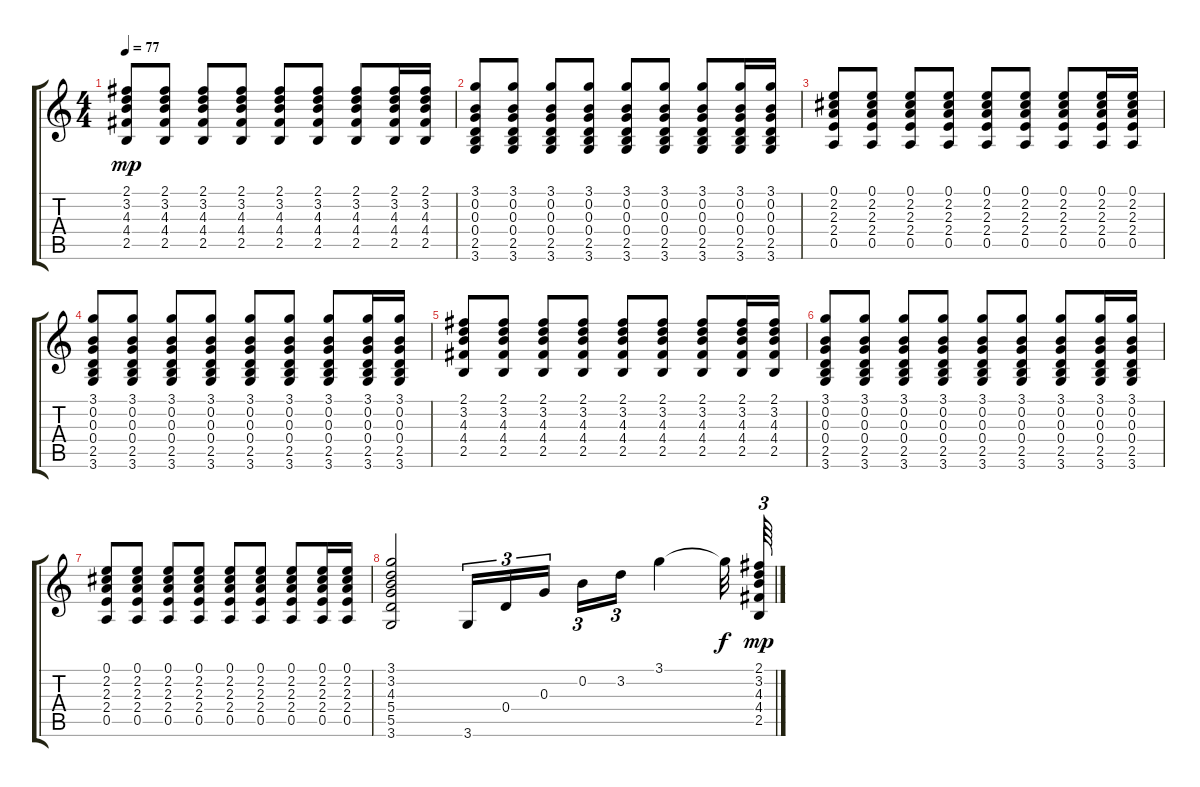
\track "" {instrument acousticguitarsteel}
\staff {score tabs}
\tuning (E4 B3 G3 D3 A2 E2) {hide}
\ts (4 4)
\tempo 77
\clef g2
\ks c
(2.1 3.2 4.3 4.4 2.5).8{dy mp} (2.1 3.2 4.3 4.4 2.5).8 (2.1 3.2 4.3 4.4 2.5).8 (2.1 3.2 4.3 4.4 2.5).8 (2.1 3.2 4.3 4.4 2.5).8 (2.1 3.2 4.3 4.4 2.5).8 (2.1 3.2 4.3 4.4 2.5).8 (2.1 3.2 4.3 4.4 2.5).16 (2.1 3.2 4.3 4.4 2.5).16 |
(3.1 0.2 0.3 0.4 2.5 3.6).8 (3.1 0.2 0.3 0.4 2.5 3.6).8 (3.1 0.2 0.3 0.4 2.5 3.6).8 (3.1 0.2 0.3 0.4 2.5 3.6).8 (3.1 0.2 0.3 0.4 2.5 3.6).8 (3.1 0.2 0.3 0.4 2.5 3.6).8 (3.1 0.2 0.3 0.4 2.5 3.6).8 (3.1 0.2 0.3 0.4 2.5 3.6).16 (3.1 0.2 0.3 0.4 2.5 3.6).16 |
(0.1 2.2 2.3 2.4 0.5).8 (0.1 2.2 2.3 2.4 0.5).8 (0.1 2.2 2.3 2.4 0.5).8 (0.1 2.2 2.3 2.4 0.5).8 (0.1 2.2 2.3 2.4 0.5).8 (0.1 2.2 2.3 2.4 0.5).8 (0.1 2.2 2.3 2.4 0.5).8 (0.1 2.2 2.3 2.4 0.5).16 (0.1 2.2 2.3 2.4 0.5).16 |
(3.1 0.2 0.3 0.4 2.5 3.6).8 (3.1 0.2 0.3 0.4 2.5 3.6).8 (3.1 0.2 0.3 0.4 2.5 3.6).8 (3.1 0.2 0.3 0.4 2.5 3.6).8 (3.1 0.2 0.3 0.4 2.5 3.6).8 (3.1 0.2 0.3 0.4 2.5 3.6).8 (3.1 0.2 0.3 0.4 2.5 3.6).8 (3.1 0.2 0.3 0.4 2.5 3.6).16 (3.1 0.2 0.3 0.4 2.5 3.6).16 |
(2.1 3.2 4.3 4.4 2.5).8 (2.1 3.2 4.3 4.4 2.5).8 (2.1 3.2 4.3 4.4 2.5).8 (2.1 3.2 4.3 4.4 2.5).8 (2.1 3.2 4.3 4.4 2.5).8 (2.1 3.2 4.3 4.4 2.5).8 (2.1 3.2 4.3 4.4 2.5).8 (2.1 3.2 4.3 4.4 2.5).16 (2.1 3.2 4.3 4.4 2.5).16 |
(3.1 0.2 0.3 0.4 2.5 3.6).8 (3.1 0.2 0.3 0.4 2.5 3.6).8 (3.1 0.2 0.3 0.4 2.5 3.6).8 (3.1 0.2 0.3 0.4 2.5 3.6).8 (3.1 0.2 0.3 0.4 2.5 3.6).8 (3.1 0.2 0.3 0.4 2.5 3.6).8 (3.1 0.2 0.3 0.4 2.5 3.6).8 (3.1 0.2 0.3 0.4 2.5 3.6).16 (3.1 0.2 0.3 0.4 2.5 3.6).16 |
(0.1 2.2 2.3 2.4 0.5).8 (0.1 2.2 2.3 2.4 0.5).8 (0.1 2.2 2.3 2.4 0.5).8 (0.1 2.2 2.3 2.4 0.5).8 (0.1 2.2 2.3 2.4 0.5).8 (0.1 2.2 2.3 2.4 0.5).8 (0.1 2.2 2.3 2.4 0.5).8 (0.1 2.2 2.3 2.4 0.5).16 (0.1 2.2 2.3 2.4 0.5).16 |
(3.1 3.2 4.3 5.4 5.5 3.6).2 3.6.16{tu (3 2)} 0.4.16{tu (3 2)} 0.3.16{tu (3 2) beam splitsecondary} 0.2.16{tu (3 2)} 3.2.16{tu (3 2)} 3.1.4 3.1{t}.32{dy f} (2.1 3.2 4.3 4.4 2.5).64{tu (3 2) dy mp}
